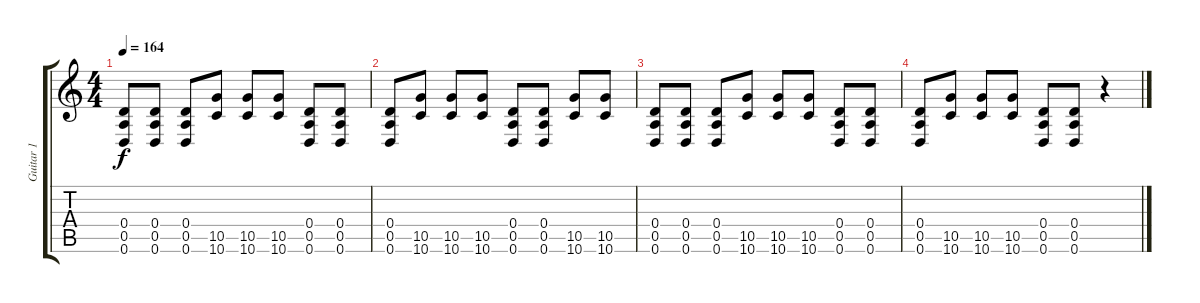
\track ("Guitar 1" "Guitar 1") {instrument distortionguitar}
\staff {score tabs}
\tuning (E4 B3 G3 D3 A2 D2) {hide}
\ts (4 4)
\tempo 164
\clef g2
\ks c
(0.4 0.5 0.6).8{dy f} (0.4 0.5 0.6).8 (0.4 0.5 0.6).8 (10.5 10.6).8 (10.5 10.6).8 (10.5 10.6).8 (0.4 0.5 0.6).8 (0.4 0.5 0.6).8 |
(0.4 0.5 0.6).8 (10.5 10.6).8 (10.5 10.6).8 (10.5 10.6).8 (0.4 0.5 0.6).8 (0.4 0.5 0.6).8 (10.5 10.6).8 (10.5 10.6).8 |
(0.4 0.5 0.6).8 (0.4 0.5 0.6).8 (0.4 0.5 0.6).8 (10.5 10.6).8 (10.5 10.6).8 (10.5 10.6).8 (0.4 0.5 0.6).8 (0.4 0.5 0.6).8 |
(0.4 0.5 0.6).8 (10.5 10.6).8 (10.5 10.6).8 (10.5 10.6).8 (0.4 0.5 0.6).8 (0.4 0.5 0.6).8 r.4
